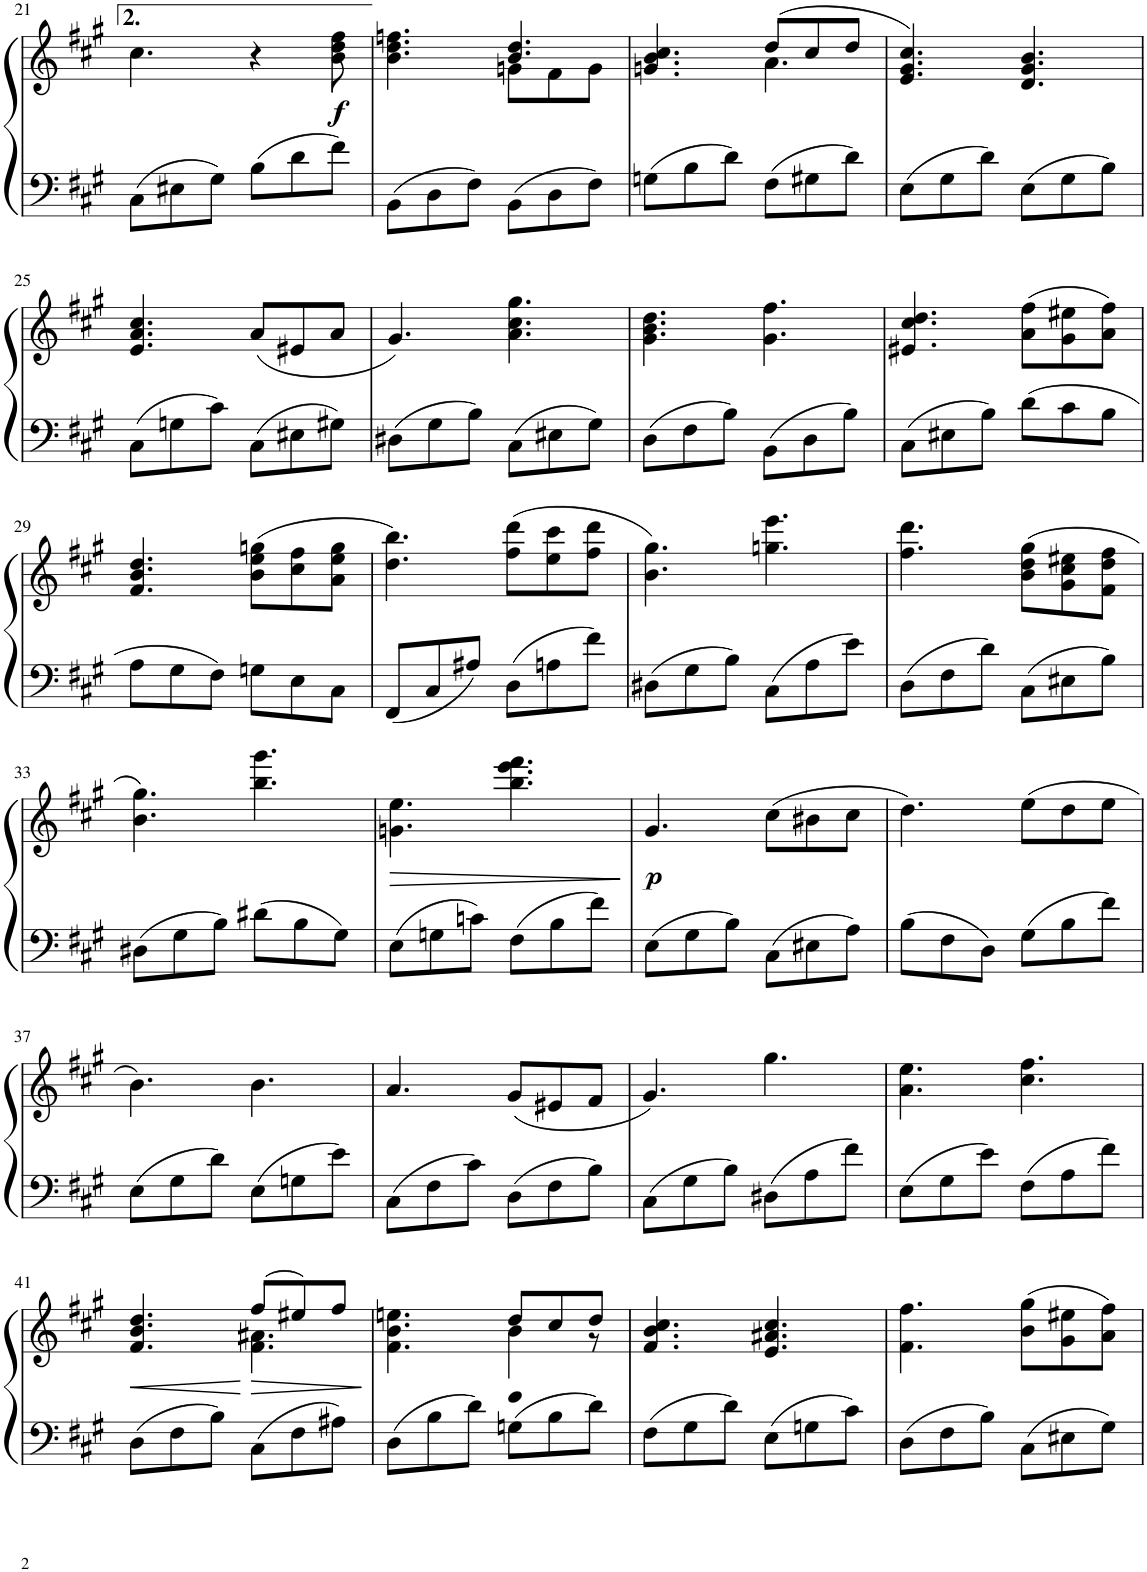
**kern	**kern	**dynam
*part1	*part1	*part1
*staff2	*staff1	*staff1/2
*I"unbenannt2	*	*
!!LO:PB:g=z
*clefF4	*clefG2	*
*k[f#c#g#]	*k[f#c#g#]	*
*M6/8	*M6/8	*
=21	=21	=21
8C#\L	4.cc#\	.
8E#X\	.	.
8G#\J	.	.
8B\L	4r	.
8d\	.	.
!	!	!LO:DY:b
8f#\J	8b\ 8dd\ 8ff#\	f
=22	=22	=22
*	*^	*
8BB\L	4.b\ 4.dd\ 4.ffn\	4.ryy	.
8D\	.	.	.
8F#\J	.	.	.
8BB\L	4.b/ 4.dd/	8gn\L	.
8D\	.	8f#\	.
8F#\J	.	8g\J	.
=23	=23	=23	=23
8Gn\L	4.gn/ 4.b/ 4.cc#/	4.ryy	.
8B\	.	.	.
8d\J	.	.	.
8F#\L	(8dd/L	4.a\	.
8G#X\	8cc#/	.	.
8d\J	8dd/J	.	.
*	*v	*v	*
=24	=24	=24
8E\L	4.e/ 4.g#/ 4.cc#/)	.
8G#\	.	.
8d\J	.	.
8E\L	4.d/ 4.g#/ 4.b/	.
8G#\	.	.
8B\J	.	.
!!LO:LB:g=z
=25	=25	=25
8C#\L	4.e/ 4.a/ 4.cc#/	.
8Gn\	.	.
8c#\J	.	.
8C#\L	(8a/L	.
8E#X\	8e#X/	.
8G#X\J	8a/J	.
=26	=26	=26
8D#X\L	4.g#/)	.
8G#\	.	.
8B\J	.	.
8C#\L	4.a\ 4.cc#\ 4.gg#\	.
8E#X\	.	.
8G#\J	.	.
=27	=27	=27
8D\L	4.g#\ 4.b\ 4.dd\	.
8F#\	.	.
8B\J	.	.
8BB\L	4.g#\ 4.ff#\	.
8D\	.	.
8B\J	.	.
=28	=28	=28
8C#\L	4.e#X/ 4.cc#/ 4.dd/	.
8E#X\	.	.
8B\J	.	.
8d\L	(8a\ 8ff#\L	.
8c#\	8g#\ 8ee#X\	.
8B\J	8a\ 8ff#\J)	.
!!LO:LB:g=z
=29	=29	=29
8A\L	4.f#/ 4.b/ 4.dd/	.
8G#\	.	.
8F#\J	.	.
8Gn\L	(8b\ 8ee\ 8ggn\L	.
8E\	8cc#\ 8ff#\	.
8C#\J	8a\ 8ee\ 8gg\J	.
=30	=30	=30
8FF#/L	4.dd\ 4.bb\)	.
8C#/	.	.
8A#X/J	.	.
8D\L	(8ff#\ 8ddd\L	.
8An\	8ee\ 8ccc#\	.
8f#\J	8ff#\ 8ddd\J	.
=31	=31	=31
8D#X\L	4.b\ 4.gg#\)	.
8G#\	.	.
8B\J	.	.
8C#\L	4.ggn\ 4.eee\	.
8A\	.	.
8e\J	.	.
=32	=32	=32
8D\L	4.ff#\ 4.ddd\	.
8F#\	.	.
8d\J	.	.
8C#\L	(8b\ 8dd\ 8gg#\L	.
8E#X\	8g#\ 8cc#\ 8ee#X\	.
8B\J	8f#\ 8dd\ 8ff#\J	.
!!LO:LB:g=z
=33	=33	=33
8D#X\L	4.b\ 4.gg#\)	.
8G#\	.	.
8B\J	.	.
8d#X\L	4.bb\ 4.ggg#\	.
8B\	.	.
8G#\J	.	.
=34	=34	=34
!	!	!LO:HP:b
8E\L	4.gn\ 4.ee\	>
8Gn\	.	.
8cn\J	.	.
8F#\L	4.bb\ 4.eee\ 4.fff#\	.
8B\	.	.
8f#\J	.	.
.	.	]
=35	=35	=35
!	!	!LO:DY:b
8E\L	4.g#/	p
8G#\	.	.
8B\J	.	.
8C#\L	(8cc#\L	.
8E#X\	8b#X\	.
8A\J	8cc#\J	.
=36	=36	=36
8B\L	4.dd\)	.
8F#\	.	.
8D\J	.	.
8G#\L	(8ee\L	.
8B\	8dd\	.
8f#\J	8ee\J	.
!!LO:LB:g=z
=37	=37	=37
8E\L	4.b\)	.
8G#\	.	.
8d\J	.	.
8E\L	4.b\	.
8Gn\	.	.
8e\J	.	.
=38	=38	=38
8C#\L	4.a/	.
8F#\	.	.
8c#\J	.	.
8D\L	(8g#/L	.
8F#\	8e#X/	.
8B\J	8f#/J	.
=39	=39	=39
8C#\L	4.g#/)	.
8G#\	.	.
8B\J	.	.
8D#X\L	4.gg#\	.
8A\	.	.
8f#\J	.	.
=40	=40	=40
8E\L	4.a\ 4.ee\	.
8G#\	.	.
8e\J	.	.
8F#\L	4.cc#\ 4.ff#\	.
8A\	.	.
8f#\J	.	.
!!LO:LB:g=z
=41	=41	=41
!	!	!LO:HP:b
*	*^	*
8D\L	4.f#/ 4.b/ 4.dd/	4.ryy	<
8F#\	.	.	.
8B\J	.	.	.
!	!	!	!LO:HP:n=1:b
8C#\L	(8ff#/L	4.f#\ 4.a#X\	[ >
8F#\	8ee#X/)	.	.
8A#X\J	8ff#/J	.	.
*	*v	*v	*
.	.	]
=42	=42	=42
*	*^	*
8D\L	4.f#\ 4.b\ 4.een\	4.ryy	.
8B\	.	.	.
8d\J	.	.	.
8Gn\L	8dd/L	4e\ 4b\	.
8B\	8cc#/	.	.
8d\J	8dd/J	8r	.
*	*v	*v	*
=43	=43	=43
8F#\L	4.f#/ 4.b/ 4.cc#/	.
8G#\	.	.
8d\J	.	.
8E\L	4.e/ 4.a#X/ 4.cc#/	.
8Gn\	.	.
8c#\J	.	.
=44	=44	=44
8D\L	4.f#\ 4.ff#\	.
8F#\	.	.
8B\J	.	.
8C#\L	(8b\ 8gg#\L	.
8E#X\	8g#\ 8ee#X\	.
8G#\J	8a\ 8ff#\J)	.
=	=	=
*-	*-	*-
